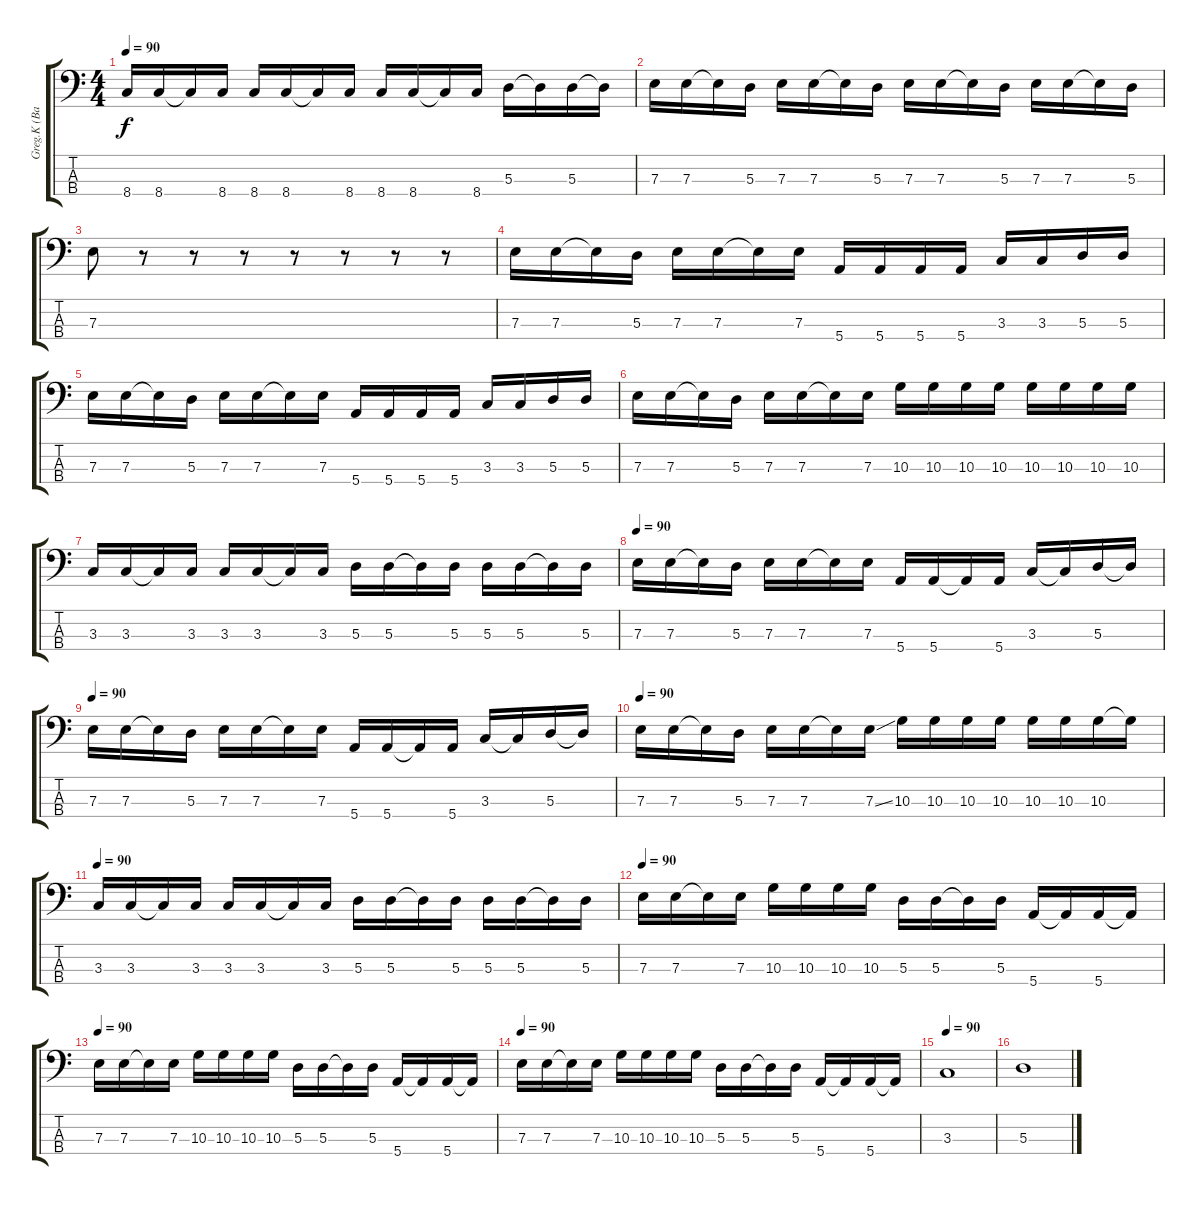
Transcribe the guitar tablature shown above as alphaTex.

\track ("Greg.K (Bass)" "Greg.K (Ba") {instrument electricbasspick}
\staff {score tabs}
\tuning (G2 D2 A1 E1) {hide}
\ts (4 4)
\tempo 90
\clef f4
\ks c
8.4.16{dy f} 8.4.16 8.4{t}.16 8.4.16 8.4.16 8.4.16 8.4{t}.16 8.4.16 8.4.16 8.4.16 8.4{t}.16 8.4.16 5.3.16 5.3{t}.16 5.3.16 5.3{t}.16 |
7.3.16 7.3.16 7.3{t}.16 5.3.16 7.3.16 7.3.16 7.3{t}.16 5.3.16 7.3.16 7.3.16 7.3{t}.16 5.3.16 7.3.16 7.3.16 7.3{t}.16 5.3.16 |
7.3.8 r.8 r.8 r.8 r.8 r.8 r.8 r.8 |
7.3.16 7.3.16 7.3{t}.16 5.3.16 7.3.16 7.3.16 7.3{t}.16 7.3.16 5.4.16 5.4.16 5.4.16 5.4.16 3.3.16 3.3.16 5.3.16 5.3.16 |
7.3.16 7.3.16 7.3{t}.16 5.3.16 7.3.16 7.3.16 7.3{t}.16 7.3.16 5.4.16 5.4.16 5.4.16 5.4.16 3.3.16 3.3.16 5.3.16 5.3.16 |
7.3.16 7.3.16 7.3{t}.16 5.3.16 7.3.16 7.3.16 7.3{t}.16 7.3.16 10.3.16 10.3.16 10.3.16 10.3.16 10.3.16 10.3.16 10.3.16 10.3.16 |
3.3.16 3.3.16 3.3{t}.16 3.3.16 3.3.16 3.3.16 3.3{t}.16 3.3.16 5.3.16 5.3.16 5.3{t}.16 5.3.16 5.3.16 5.3.16 5.3{t}.16 5.3.16 |
\tempo 90
7.3.16 7.3.16 7.3{t}.16 5.3.16 7.3.16 7.3.16 7.3{t}.16 7.3.16 5.4.16 5.4.16 5.4{t}.16 5.4.16 3.3.16 3.3{t}.16 5.3.16 5.3{t}.16 |
\tempo 90
7.3.16 7.3.16 7.3{t}.16 5.3.16 7.3.16 7.3.16 7.3{t}.16 7.3.16 5.4.16 5.4.16 5.4{t}.16 5.4.16 3.3.16 3.3{t}.16 5.3.16 5.3{t}.16 |
\tempo 90
7.3.16 7.3.16 7.3{t}.16 5.3.16 7.3.16 7.3.16 7.3{t}.16 7.3{ss}.16 10.3.16 10.3.16 10.3.16 10.3.16 10.3.16 10.3.16 10.3.16 10.3{t}.16 |
\tempo 90
3.3.16 3.3.16 3.3{t}.16 3.3.16 3.3.16 3.3.16 3.3{t}.16 3.3.16 5.3.16 5.3.16 5.3{t}.16 5.3.16 5.3.16 5.3.16 5.3{t}.16 5.3.16 |
\tempo 90
7.3.16 7.3.16 7.3{t}.16 7.3.16 10.3.16 10.3.16 10.3.16 10.3.16 5.3.16 5.3.16 5.3{t}.16 5.3.16 5.4.16 5.4{t}.16 5.4.16 5.4{t}.16 |
\tempo 90
7.3.16 7.3.16 7.3{t}.16 7.3.16 10.3.16 10.3.16 10.3.16 10.3.16 5.3.16 5.3.16 5.3{t}.16 5.3.16 5.4.16 5.4{t}.16 5.4.16 5.4{t}.16 |
\tempo 90
7.3.16 7.3.16 7.3{t}.16 7.3.16 10.3.16 10.3.16 10.3.16 10.3.16 5.3.16 5.3.16 5.3{t}.16 5.3.16 5.4.16 5.4{t}.16 5.4.16 5.4{t}.16 |
\tempo 90
3.3.1 |
5.3.1
